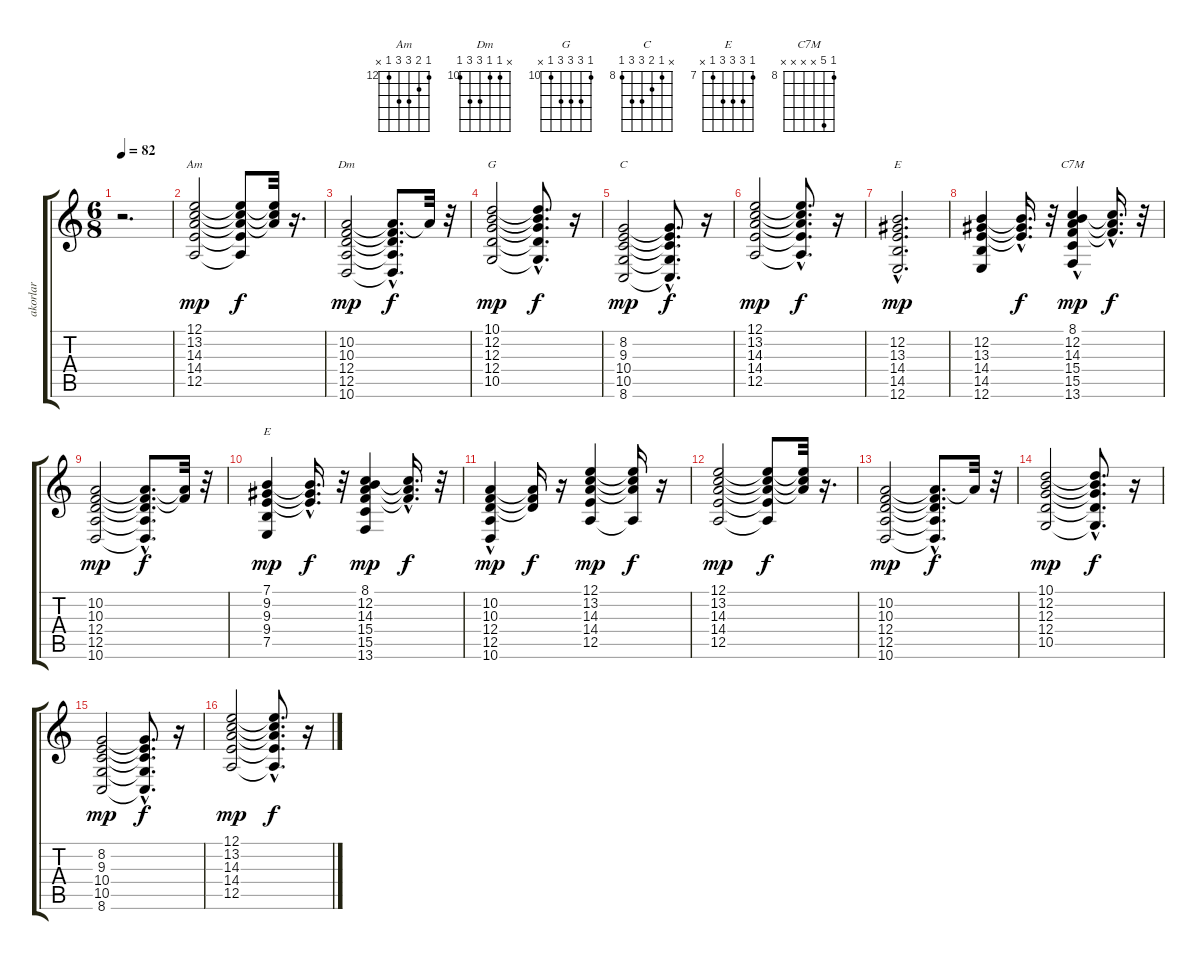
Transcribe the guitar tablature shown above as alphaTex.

\track ("akorlar" "akorlar") {instrument stringensemble1}
\staff {score tabs}
\tuning (E4 B3 G3 D3 A2 E2) {hide}
\chord ("Am" 12 13 14 14 12 x) {firstfret 12}
\chord ("Dm" x 10 10 12 12 10) {firstfret 10}
\chord ("G" 10 12 12 12 10 x) {firstfret 10}
\chord ("C" x 8 9 10 10 8) {firstfret 8}
\chord ("E" x 12 13 14 14 12) {firstfret 12}
\chord ("C7M" 8 12 x x x x) {firstfret 8}
\chord ("E" 7 9 9 9 7 x) {firstfret 7}
\ts (6 8)
\tempo 82
\clef g2
\ks c
r.2{d dy mp instrument stringensemble1} |
(12.1 13.2 14.3 14.4 12.5).2{ch "Am" volume 9} (12.1{t} 13.2{t} 14.3{t} 14.4{t} 12.5{t}).8{dy f} (12.1{t} 13.2{t} 14.3{t}).32 r.16{d} |
(10.2 10.3 12.4 12.5 10.6).2{ch "Dm" dy mp} (10.2{hac t} 10.3{hac t} 12.4{hac t} 12.5{hac t} 10.6{t}).8{d dy f} 10.2{t}.32 r.32 |
(10.1 12.2 12.3 12.4 10.5).2{ch "G" dy mp} (10.1{hac t} 12.2{hac t} 12.3{hac t} 12.4{t} 10.5{t}).8{d dy f} r.16 |
(8.2 9.3 10.4 10.5 8.6).2{ch "C" dy mp} (8.2{hac t} 9.3{hac t} 10.4{hac t} 10.5{hac t} 8.6{hac t}).8{d dy f} r.16 |
(12.1 13.2 14.3 14.4 12.5).2{dy mp} (12.1{hac t} 13.2{hac t} 14.3{hac t} 14.4{t} 12.5{t}).8{d dy f} r.16 |
(12.2{hac} 13.3{hac} 14.4 14.5 12.6).2{d ch "E" dy mp} |
(12.2 13.3 14.4 14.5 12.6).4 (12.2{hac t} 13.3{hac t} 14.4{t}).16{d dy f} r.32 (8.1 12.2{hac} 14.3 15.4 15.5{hac} 13.6{hac}).4{ch "C7M" dy mp} (8.1{hac t} 14.3{hac t} 15.4{hac t}).16{d dy f} r.32 |
(10.2 10.3 12.4 12.5 10.6).2{dy mp} (10.2{hac t} 10.3{hac t} 12.4{t} 12.5{hac t} 10.6{hac t}).8{d dy f} (10.2{t} 10.3{t}).32 r.32 |
(7.1 9.2 9.3 9.4 7.5).4{ch "E" dy mp} (7.1{hac t} 9.2{hac t} 9.3{hac t}).16{d dy f} r.32 (8.1 12.2 14.3 15.4 15.5 13.6).4{dy mp} (8.1{t} 14.3{t} 15.4{hac t}).16{d dy f} r.32 |
(10.2 10.3 12.4 12.5{hac} 10.6{hac}).4{dy mp} (10.2{t} 10.3{t} 12.4{t}).16{dy f} r.16 (12.1 13.2 14.3 14.4 12.5).4{dy mp} (12.1{t} 13.2{t} 14.3{t} 12.5{t}).16{dy f} r.16 |
(12.1 13.2 14.3 14.4 12.5).2{dy mp instrument stringensemble1} (12.1{t} 13.2{t} 14.3{t} 14.4{t} 12.5{t}).8{dy f} (12.1{t} 13.2{t} 14.3{t}).32 r.16{d} |
(10.2 10.3 12.4 12.5 10.6).2{dy mp} (10.2{hac t} 10.3{hac t} 12.4{hac t} 12.5{hac t} 10.6{t}).8{d dy f} 10.2{t}.32 r.32 |
(10.1 12.2 12.3 12.4 10.5).2{dy mp} (10.1{hac t} 12.2{hac t} 12.3{hac t} 12.4{t} 10.5{t}).8{d dy f} r.16 |
(8.2 9.3 10.4 10.5 8.6).2{dy mp} (8.2{hac t} 9.3{hac t} 10.4{hac t} 10.5{hac t} 8.6{hac t}).8{d dy f} r.16 |
(12.1 13.2 14.3 14.4 12.5).2{dy mp} (12.1{hac t} 13.2{hac t} 14.3{hac t} 14.4{t} 12.5{t}).8{d dy f} r.16
